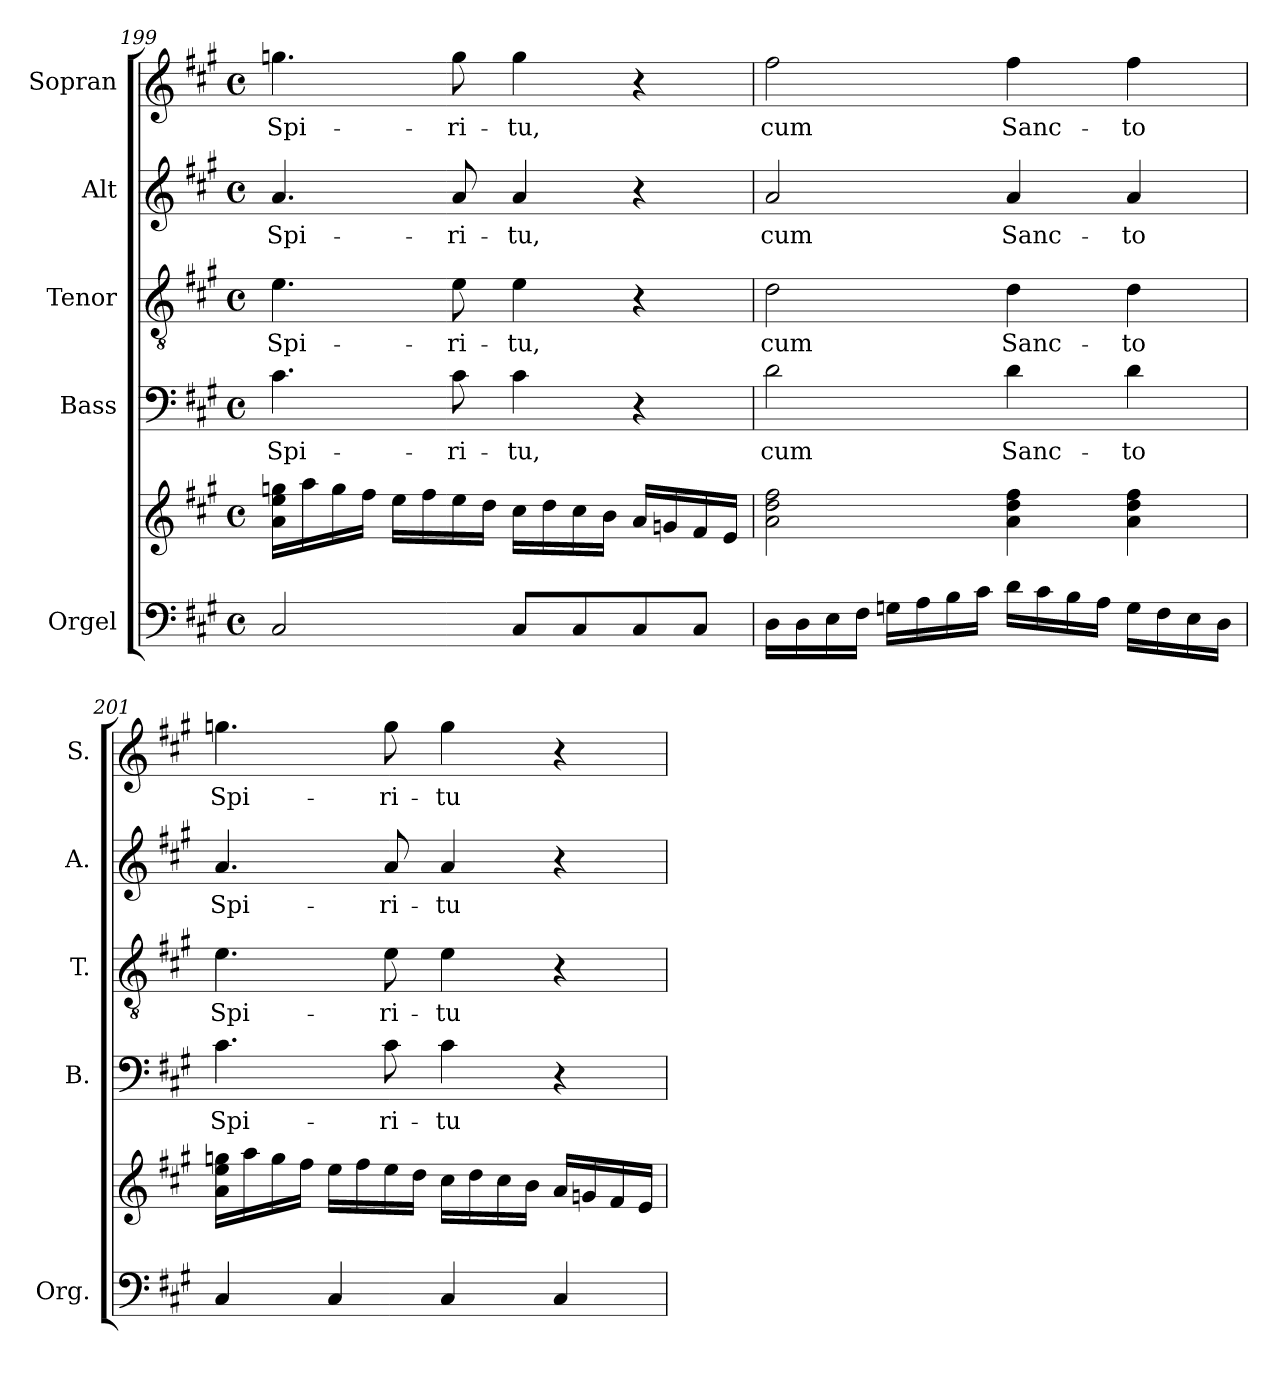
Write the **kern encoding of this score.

**kern	**kern	**kern	**text	**kern	**text	**kern	**text	**kern	**text
*part5	*part5	*part4	*part4	*part3	*part3	*part2	*part2	*part1	*part1
*staff6	*staff5	*staff4	*staff4	*staff3	*staff3	*staff2	*staff2	*staff1	*staff1
*I"Orgel	*	*I"Bass	*	*I"Tenor	*	*I"Alt	*	*I"Sopran	*
*I'Org.	*	*I'B.	*	*I'T.	*	*I'A.	*	*I'S.	*
*clefF4	*clefG2	*clefF4	*	*clefGv2	*	*clefG2	*	*clefG2	*
*k[f#c#g#]	*k[f#c#g#]	*k[f#c#g#]	*	*k[f#c#g#]	*	*k[f#c#g#]	*	*k[f#c#g#]	*
*A:	*A:	*A:	*	*A:	*	*A:	*	*A:	*
*M4/4	*M4/4	*M4/4	*	*M4/4	*	*M4/4	*	*M4/4	*
*met(c)	*met(c)	*met(c)	*	*met(c)	*	*met(c)	*	*met(c)	*
=199	=199	=199	=199	=199	=199	=199	=199	=199	=199
!	!	!	!LO:LY:b	!	!LO:LY:b	!	!LO:LY:b	!	!LO:LY:b
2C#/	16a\ 16ee\ 16ggn\LL	4.c#\	Spi-	4.e\	Spi-	4.a/	Spi-	4.ggn\	Spi-
.	16aa\	.	.	.	.	.	.	.	.
.	16gg\	.	.	.	.	.	.	.	.
.	16ff#\JJ	.	.	.	.	.	.	.	.
.	16ee\LL	.	.	.	.	.	.	.	.
.	16ff#\	.	.	.	.	.	.	.	.
!	!	!	!LO:LY:b	!	!LO:LY:b	!	!LO:LY:b	!	!LO:LY:b
.	16ee\	8c#\	-ri-	8e\	-ri-	8a/	-ri-	8gg\	-ri-
.	16dd\JJ	.	.	.	.	.	.	.	.
!	!	!	!LO:LY:b	!	!LO:LY:b	!	!LO:LY:b	!	!LO:LY:b
8C#/L	16cc#\LL	4c#\	-tu,	4e\	-tu,	4a/	-tu,	4gg\	-tu,
.	16dd\	.	.	.	.	.	.	.	.
8C#/	16cc#\	.	.	.	.	.	.	.	.
.	16b\JJ	.	.	.	.	.	.	.	.
8C#/	16a/LL	4r	.	4r	.	4r	.	4r	.
.	16gn/	.	.	.	.	.	.	.	.
8C#/J	16f#/	.	.	.	.	.	.	.	.
.	16e/JJ	.	.	.	.	.	.	.	.
=200	=200	=200	=200	=200	=200	=200	=200	=200	=200
!	!	!	!LO:LY:b	!	!LO:LY:b	!	!LO:LY:b	!	!LO:LY:b
16D\LL	2a\ 2dd\ 2ff#\	2d\	cum	2d\	cum	2a/	cum	2ff#\	cum
16D\	.	.	.	.	.	.	.	.	.
16E\	.	.	.	.	.	.	.	.	.
16F#\JJ	.	.	.	.	.	.	.	.	.
16Gn\LL	.	.	.	.	.	.	.	.	.
16A\	.	.	.	.	.	.	.	.	.
16B\	.	.	.	.	.	.	.	.	.
16c#\JJ	.	.	.	.	.	.	.	.	.
!	!	!	!LO:LY:b	!	!LO:LY:b	!	!LO:LY:b	!	!LO:LY:b
16d\LL	4a\ 4dd\ 4ff#\	4d\	Sanc-	4d\	Sanc-	4a/	Sanc-	4ff#\	Sanc-
16c#\	.	.	.	.	.	.	.	.	.
16B\	.	.	.	.	.	.	.	.	.
16A\JJ	.	.	.	.	.	.	.	.	.
!	!	!	!LO:LY:b	!	!LO:LY:b	!	!LO:LY:b	!	!LO:LY:b
16G\LL	4a\ 4dd\ 4ff#\	4d\	-to	4d\	-to	4a/	-to	4ff#\	-to
16F#\	.	.	.	.	.	.	.	.	.
16E\	.	.	.	.	.	.	.	.	.
16D\JJ	.	.	.	.	.	.	.	.	.
!!LO:PB:g=z
=201	=201	=201	=201	=201	=201	=201	=201	=201	=201
!	!	!	!LO:LY:b	!	!LO:LY:b	!	!LO:LY:b	!	!LO:LY:b
4C#/	16a\ 16ee\ 16ggn\LL	4.c#\	Spi-	4.e\	Spi-	4.a/	Spi-	4.ggn\	Spi-
.	16aa\	.	.	.	.	.	.	.	.
.	16gg\	.	.	.	.	.	.	.	.
.	16ff#\JJ	.	.	.	.	.	.	.	.
4C#/	16ee\LL	.	.	.	.	.	.	.	.
.	16ff#\	.	.	.	.	.	.	.	.
!	!	!	!LO:LY:b	!	!LO:LY:b	!	!LO:LY:b	!	!LO:LY:b
.	16ee\	8c#\	-ri-	8e\	-ri-	8a/	-ri-	8gg\	-ri-
.	16dd\JJ	.	.	.	.	.	.	.	.
!	!	!	!LO:LY:b	!	!LO:LY:b	!	!LO:LY:b	!	!LO:LY:b
4C#/	16cc#\LL	4c#\	-tu	4e\	-tu	4a/	-tu	4gg\	-tu
.	16dd\	.	.	.	.	.	.	.	.
.	16cc#\	.	.	.	.	.	.	.	.
.	16b\JJ	.	.	.	.	.	.	.	.
4C#/	16a/LL	4r	.	4r	.	4r	.	4r	.
.	16gn/	.	.	.	.	.	.	.	.
.	16f#/	.	.	.	.	.	.	.	.
.	16e/JJ	.	.	.	.	.	.	.	.
=	=	=	=	=	=	=	=	=	=
*-	*-	*-	*-	*-	*-	*-	*-	*-	*-
